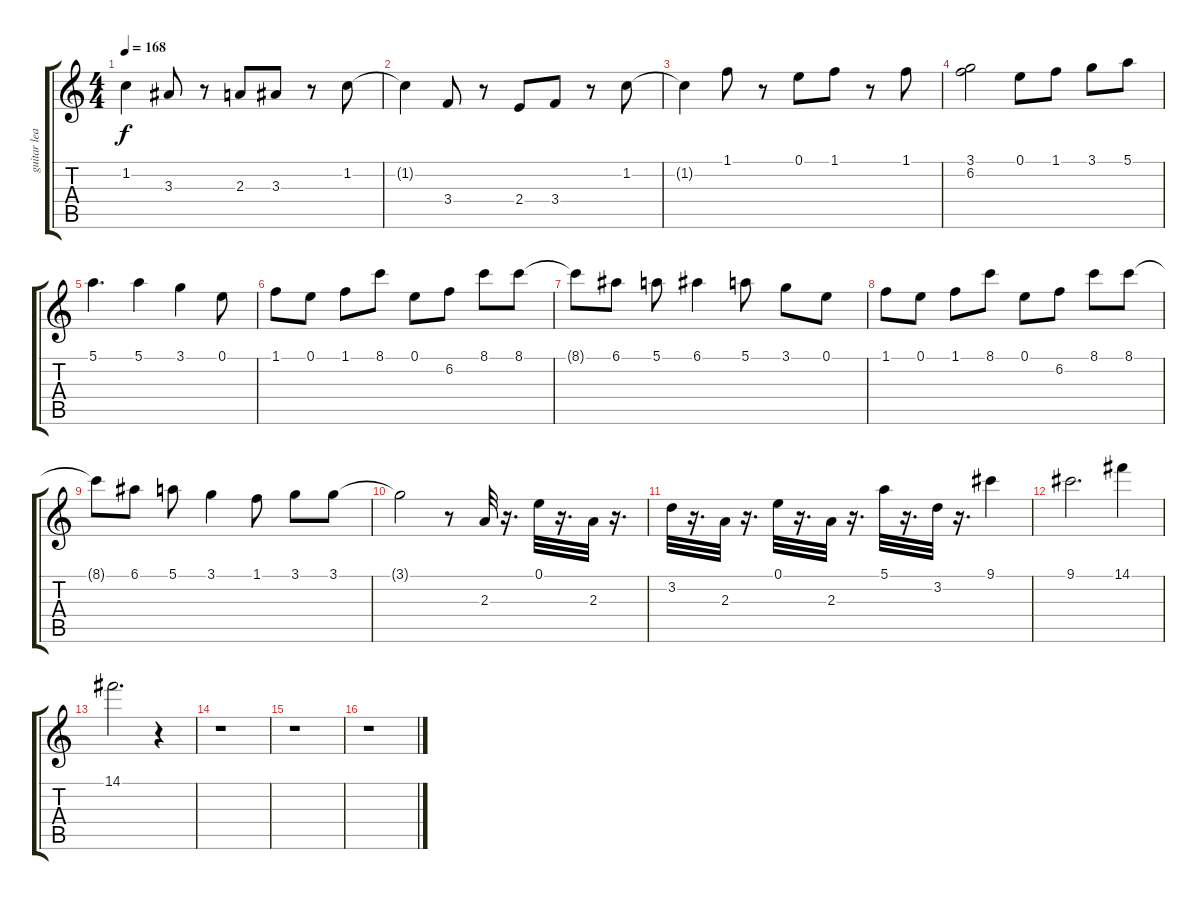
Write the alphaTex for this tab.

\track ("guitar lead" "guitar lea") {instrument distortionguitar}
\staff {score tabs}
\tuning (E4 B3 G3 D3 A2 E2) {hide}
\ts (4 4)
\tempo 168
\clef g2
\ks c
1.2{t}.4{dy f} 3.3.8 r.8 2.3.8 3.3.8 r.8 1.2.8 |
1.2{t}.4 3.4.8 r.8 2.4.8 3.4.8 r.8 1.2.8 |
1.2{t}.4 1.1.8 r.8 0.1.8 1.1.8 r.8 1.1.8 |
(3.1 6.2).2 0.1.8 1.1.8 3.1.8 5.1.8 |
5.1.4{d} 5.1.4 3.1.4 0.1.8 |
1.1.8 0.1.8 1.1.8 8.1.8 0.1.8 6.2.8 8.1.8 8.1.8 |
8.1{t}.8 6.1.8 5.1.8 6.1.4 5.1.8 3.1.8 0.1.8 |
1.1.8 0.1.8 1.1.8 8.1.8 0.1.8 6.2.8 8.1.8 8.1.8 |
8.1{t}.8 6.1.8 5.1.8 3.1.4 1.1.8 3.1.8 3.1.8 |
3.1{t}.2 r.8 2.3.32 r.16{d} 0.1.32 r.16{d} 2.3.32 r.16{d} |
3.2.32 r.16{d} 2.3.32 r.16{d} 0.1.32 r.16{d} 2.3.32 r.16{d} 5.1.32 r.16{d} 3.2.32 r.16{d} 9.1.4 |
9.1.2{d} 14.1.4 |
14.1.2{d} r.4 |
r.1 |
r.1 |
r.1
